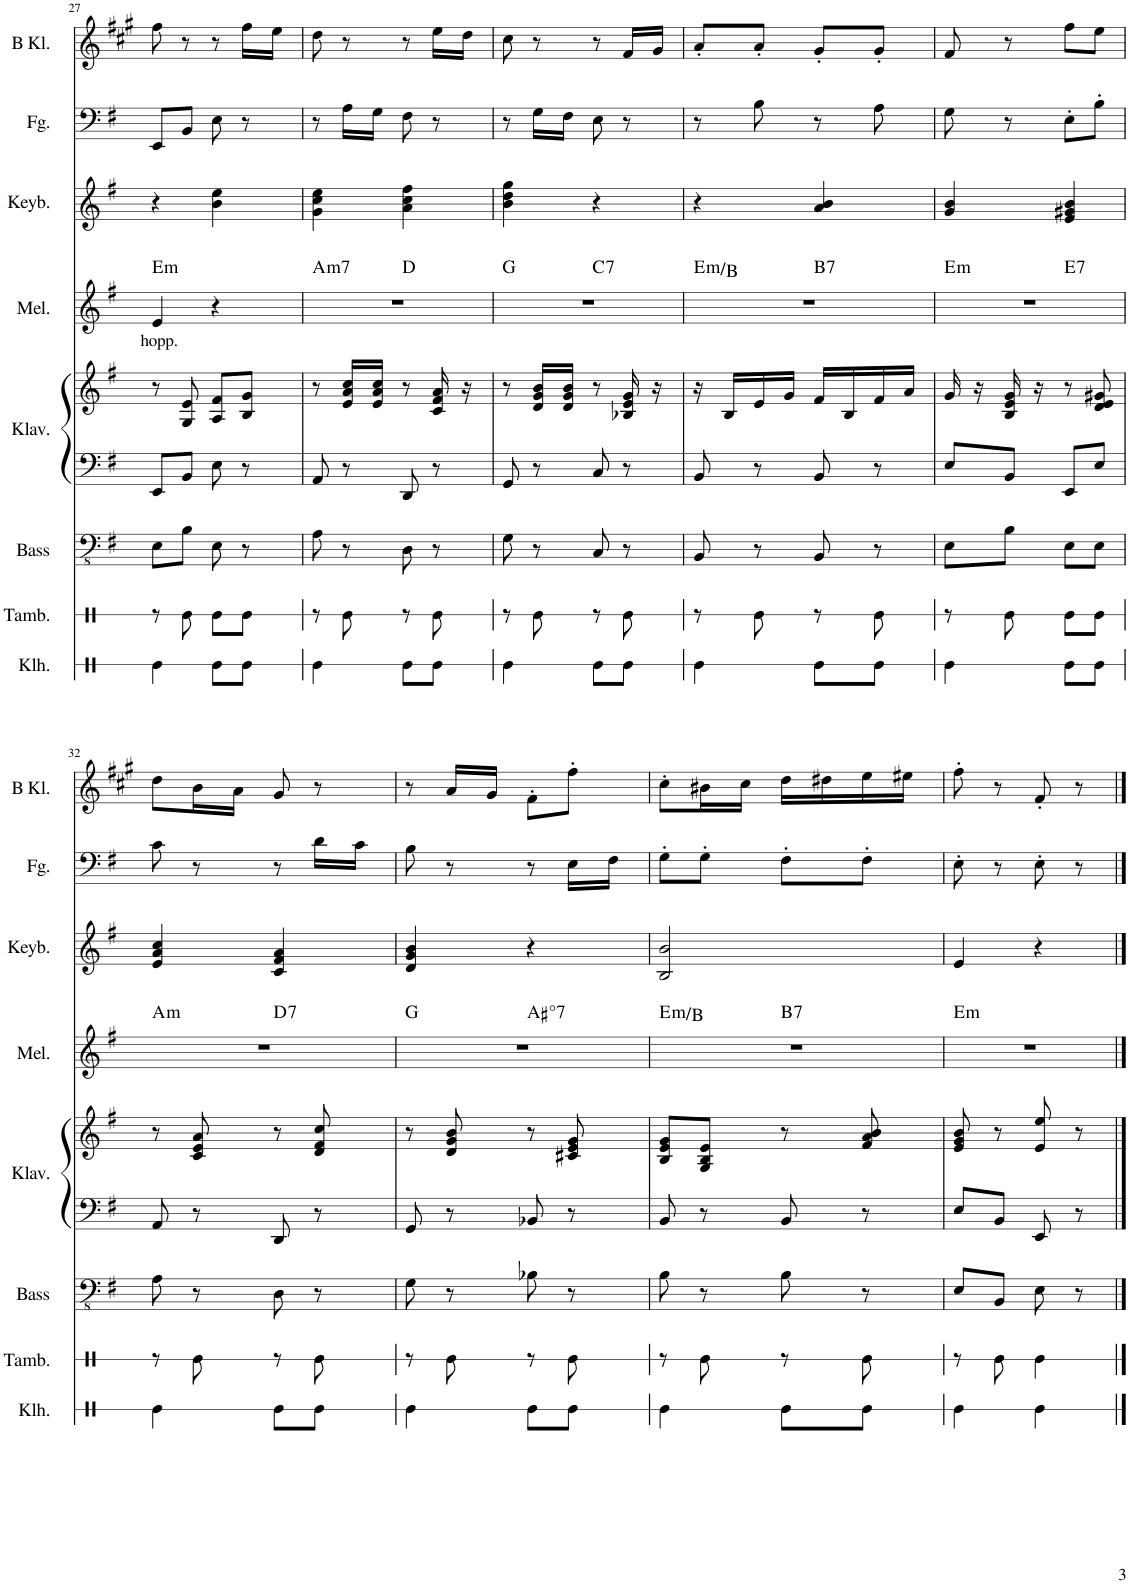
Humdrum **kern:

**kern	**kern	**kern	**kern	**kern	**kern	**text	**harte	**kern	**kern	**kern
*part8	*part7	*part6	*part5	*part5	*part4	*part4	*part4	*part3	*part2	*part1
*staff9	*staff8	*staff7	*staff6	*staff5	*staff4	*staff4	*	*staff3	*staff2	*staff1
*I"Klanghölzer	*I"Tamburin	*I"Akustischer Bass	*I"Klavier	*	*I"Melodie	*	*	*I"Keyboard	*I"Fagott	*I"B Klarinette
*I'Klh.	*I'Tamb.	*I'Bass	*I'Klav.	*	*I'Mel.	*	*	*I'Keyb.	*I'Fg.	*I'B Kl.
!!LO:PB:g=z
*clefX	*clefX	*clefFv4	*clefF4	*clefG2	*clefG2	*	*	*clefG2	*clefF4	*clefG2
*	*	*	*	*	*	*	*	*	*	*Trd1c2
*k[f#]	*k[f#]	*k[f#]	*k[f#]	*k[f#]	*k[f#]	*	*	*k[f#]	*k[f#]	*k[f#c#g#]
*M2/4	*M2/4	*M2/4	*M2/4	*M2/4	*M2/4	*	*	*M2/4	*M2/4	*M2/4
=27	=27	=27	=27	=27	=27	=27	=27	=27	=27	=27
!	!	!	!	!	!	!LO:LY:b	!LO:H:kt=m	!	!	!
4Re\	8r	8EE\L	8EE/L	8r	4e/	hopp.	E:min	4r	8EE/L	8ff#\
.	8Re\	8BB\J	8BB/J	8G/ 8e/	.	.	.	.	8BB/J	8r
8Re\L	8Re\L	8EE\	8E\	8A/ 8f#/L	4r	.	.	4b\ 4ee\	8E\	8r
8Re\J	8Re\J	8r	8r	8B/ 8g/J	.	.	.	.	8r	16ff#\LL
.	.	.	.	.	.	.	.	.	.	16ee\JJ
=28	=28	=28	=28	=28	=28	=28	=28	=28	=28	=28
!	!	!	!	!	!	!	!LO:H:kt=m7	!	!	!
*	*	*	*	*	*^	*	*	*	*	*
4Re\	8r	8AA\	8AA/	8r	2r	4ryy	.	A:min7	4g\ 4cc\ 4ee\	8r	8dd\
.	8Re\	8r	8r	16e/ 16a/ 16cc/LL	.	.	.	.	.	16A\LL	8r
.	.	.	.	16e/ 16a/ 16cc/JJ	.	.	.	.	.	16G\JJ	.
8Re\L	8r	8DD\	8DD/	8r	.	4ryy	.	D:maj	4a\ 4cc\ 4ff#\	8F#\	8r
8Re\J	8Re\	8r	8r	16c/ 16f#/ 16a/	.	.	.	.	.	8r	16ee\LL
.	.	.	.	16r	.	.	.	.	.	.	16dd\JJ
=29	=29	=29	=29	=29	=29	=29	=29	=29	=29	=29	=29
4Re\	8r	8GG\	8GG/	8r	2r	4ryy	.	G:maj	4b\ 4dd\ 4gg\	8r	8cc#\
.	8Re\	8r	8r	16d/ 16g/ 16b/LL	.	.	.	.	.	16G\LL	8r
.	.	.	.	16d/ 16g/ 16b/JJ	.	.	.	.	.	16F#\JJ	.
!	!	!	!	!	!	!	!	!LO:H:kt=7	!	!	!
8Re\L	8r	8CC/	8C/	8r	.	4ryy	.	C:7	4r	8E\	8r
8Re\J	8Re\	8r	8r	16B-X/ 16e/ 16g/	.	.	.	.	.	8r	16f#/LL
.	.	.	.	16r	.	.	.	.	.	.	16g#/JJ
=30	=30	=30	=30	=30	=30	=30	=30	=30	=30	=30	=30
!	!	!	!	!	!	!	!	!LO:H:kt=m	!	!	!
4Re\	8r	8BBB/	8BB/	16r	2r	4ryy	.	E:min/5	4r	8r	8a'/L
.	.	.	.	16B/LL	.	.	.	.	.	.	.
.	8Re\	8r	8r	16e/	.	.	.	.	.	8B\	8a'/J
.	.	.	.	16g/JJ	.	.	.	.	.	.	.
!	!	!	!	!	!	!	!	!LO:H:kt=7	!	!	!
8Re\L	8r	8BBB/	8BB/	16f#/LL	.	4ryy	.	B:7	4a/ 4b/	8r	8g#'/L
.	.	.	.	16B/	.	.	.	.	.	.	.
8Re\J	8Re\	8r	8r	16f#/	.	.	.	.	.	8A\	8g#'/J
.	.	.	.	16a/JJ	.	.	.	.	.	.	.
=31	=31	=31	=31	=31	=31	=31	=31	=31	=31	=31	=31
!	!	!	!	!	!	!	!	!LO:H:kt=m	!	!	!
4Re\	8r	8EE\L	8E/L	16g/	2r	4ryy	.	E:min	4g/ 4b/	8G\	8f#/
.	.	.	.	16r	.	.	.	.	.	.	.
.	8Re\	8BB\J	8BB/J	16B/ 16e/ 16g/	.	.	.	.	.	8r	8r
.	.	.	.	16r	.	.	.	.	.	.	.
!	!	!	!	!	!	!	!	!LO:H:kt=7	!	!	!
8Re\L	8Re\L	8EE\L	8EE/L	8r	.	4ryy	.	E:7	4e/ 4g#X/ 4b/	8E'\L	8ff#\L
8Re\J	8Re\J	8EE\J	8E/J	8d/ 8e/ 8g#X/	.	.	.	.	.	8B'\J	8ee\J
!!LO:LB:g=z
=32	=32	=32	=32	=32	=32	=32	=32	=32	=32	=32	=32
!	!	!	!	!	!	!	!	!LO:H:kt=m	!	!	!
4Re\	8r	8AA\	8AA/	8r	2r	4ryy	.	A:min	4e/ 4a/ 4cc/	8c\	8dd\L
.	8Re\	8r	8r	8c/ 8e/ 8a/	.	.	.	.	.	8r	16b\L
.	.	.	.	.	.	.	.	.	.	.	16a\JJ
!	!	!	!	!	!	!	!	!LO:H:kt=7	!	!	!
8Re\L	8r	8DD\	8DD/	8r	.	4ryy	.	D:7	4c/ 4f#/ 4a/	8r	8g#/
8Re\J	8Re\	8r	8r	8d/ 8f#/ 8cc/	.	.	.	.	.	16d\LL	8r
.	.	.	.	.	.	.	.	.	.	16c\JJ	.
=33	=33	=33	=33	=33	=33	=33	=33	=33	=33	=33	=33
4Re\	8r	8GG\	8GG/	8r	2r	4ryy	.	G:maj	4d/ 4g/ 4b/	8B\	8r
.	8Re\	8r	8r	8d/ 8g/ 8b/	.	.	.	.	.	8r	16a/LL
.	.	.	.	.	.	.	.	.	.	.	16g#/JJ
!	!	!	!	!	!	!	!	!LO:H:kt=°	!	!	!
8Re\L	8r	8BB-X\	8BB-X/	8r	.	4ryy	.	.	4r	8r	8f#'\L
8Re\J	8Re\	8r	8r	8c#X/ 8e/ 8g/	.	.	.	.	.	16E\LL	8ff#'\J
.	.	.	.	.	.	.	.	.	.	16F#\JJ	.
=34	=34	=34	=34	=34	=34	=34	=34	=34	=34	=34	=34
!	!	!	!	!	!	!	!	!LO:H:kt=m	!	!	!
4Re\	8r	8BB\	8BB/	8B/ 8e/ 8g/L	2r	4ryy	.	E:min/5	2B/ 2b/	8G'\L	8cc#'\L
.	8Re\	8r	8r	8G/ 8B/ 8e/J	.	.	.	.	.	8G'\J	16b#X\L
.	.	.	.	.	.	.	.	.	.	.	16cc#\JJ
!	!	!	!	!	!	!	!	!LO:H:kt=7	!	!	!
8Re\L	8r	8BB\	8BB/	8r	.	4ryy	.	B:7	.	8F#'\L	16dd\LL
.	.	.	.	.	.	.	.	.	.	.	16dd#X\
8Re\J	8Re\	8r	8r	8f#/ 8a/ 8b/	.	.	.	.	.	8F#'\J	16ee\
.	.	.	.	.	.	.	.	.	.	.	16ee#X\JJ
=35	=35	=35	=35	=35	=35	=35	=35	=35	=35	=35	=35
!	!	!	!	!	!	!	!	!LO:H:kt=m	!	!	!
*	*	*	*	*	*v	*v	*	*	*	*	*
4Re\	8r	8EE/L	8E/L	8e/ 8g/ 8b/	2r	.	E:min	4e/	8E'\	8ff#'\
.	8Re\	8BBB/J	8BB/J	8r	.	.	.	.	8r	8r
4Re\	4Re\	8EE\	8EE/	8e/ 8ee/	.	.	.	4r	8E'\	8f#'/
.	.	8r	8r	8r	.	.	.	.	8r	8r
==	==	==	==	==	==	==	==	==	==	==
*-	*-	*-	*-	*-	*-	*-	*-	*-	*-	*-
